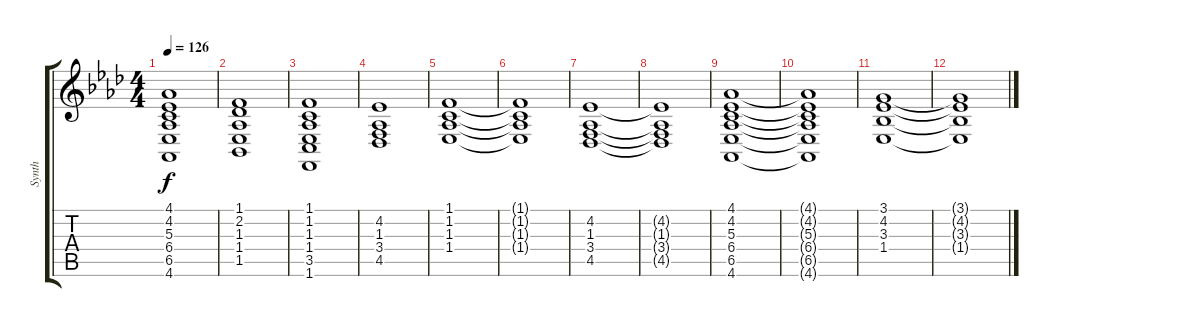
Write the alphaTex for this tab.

\track ("Synth" "Synth") {instrument lead2sawtooth}
\staff {score tabs}
\tuning (E4 B3 G3 D3 A2 E2) {hide}
\ts (4 4)
\tempo 126
\clef g2
\ks ab
(4.1 4.2 5.3 6.4 6.5 4.6).1{dy f} |
(1.1 2.2 1.3 1.4 1.5).1 |
(1.1 1.2 1.3 1.4 3.5 1.6).1 |
(4.2 1.3 3.4 4.5).1 |
(1.1 1.2 1.3 1.4).1 |
(1.1{t} 1.2{t} 1.3{t} 1.4{t}).1 |
(4.2 1.3 3.4 4.5).1 |
(4.2{t} 1.3{t} 3.4{t} 4.5{t}).1 |
(4.1 4.2 5.3 6.4 6.5 4.6).1 |
(4.1{t} 4.2{t} 5.3{t} 6.4{t} 6.5{t} 4.6{t}).1 |
(3.1 4.2 3.3 1.4).1 |
(3.1{t} 4.2{t} 3.3{t} 1.4{t}).1
